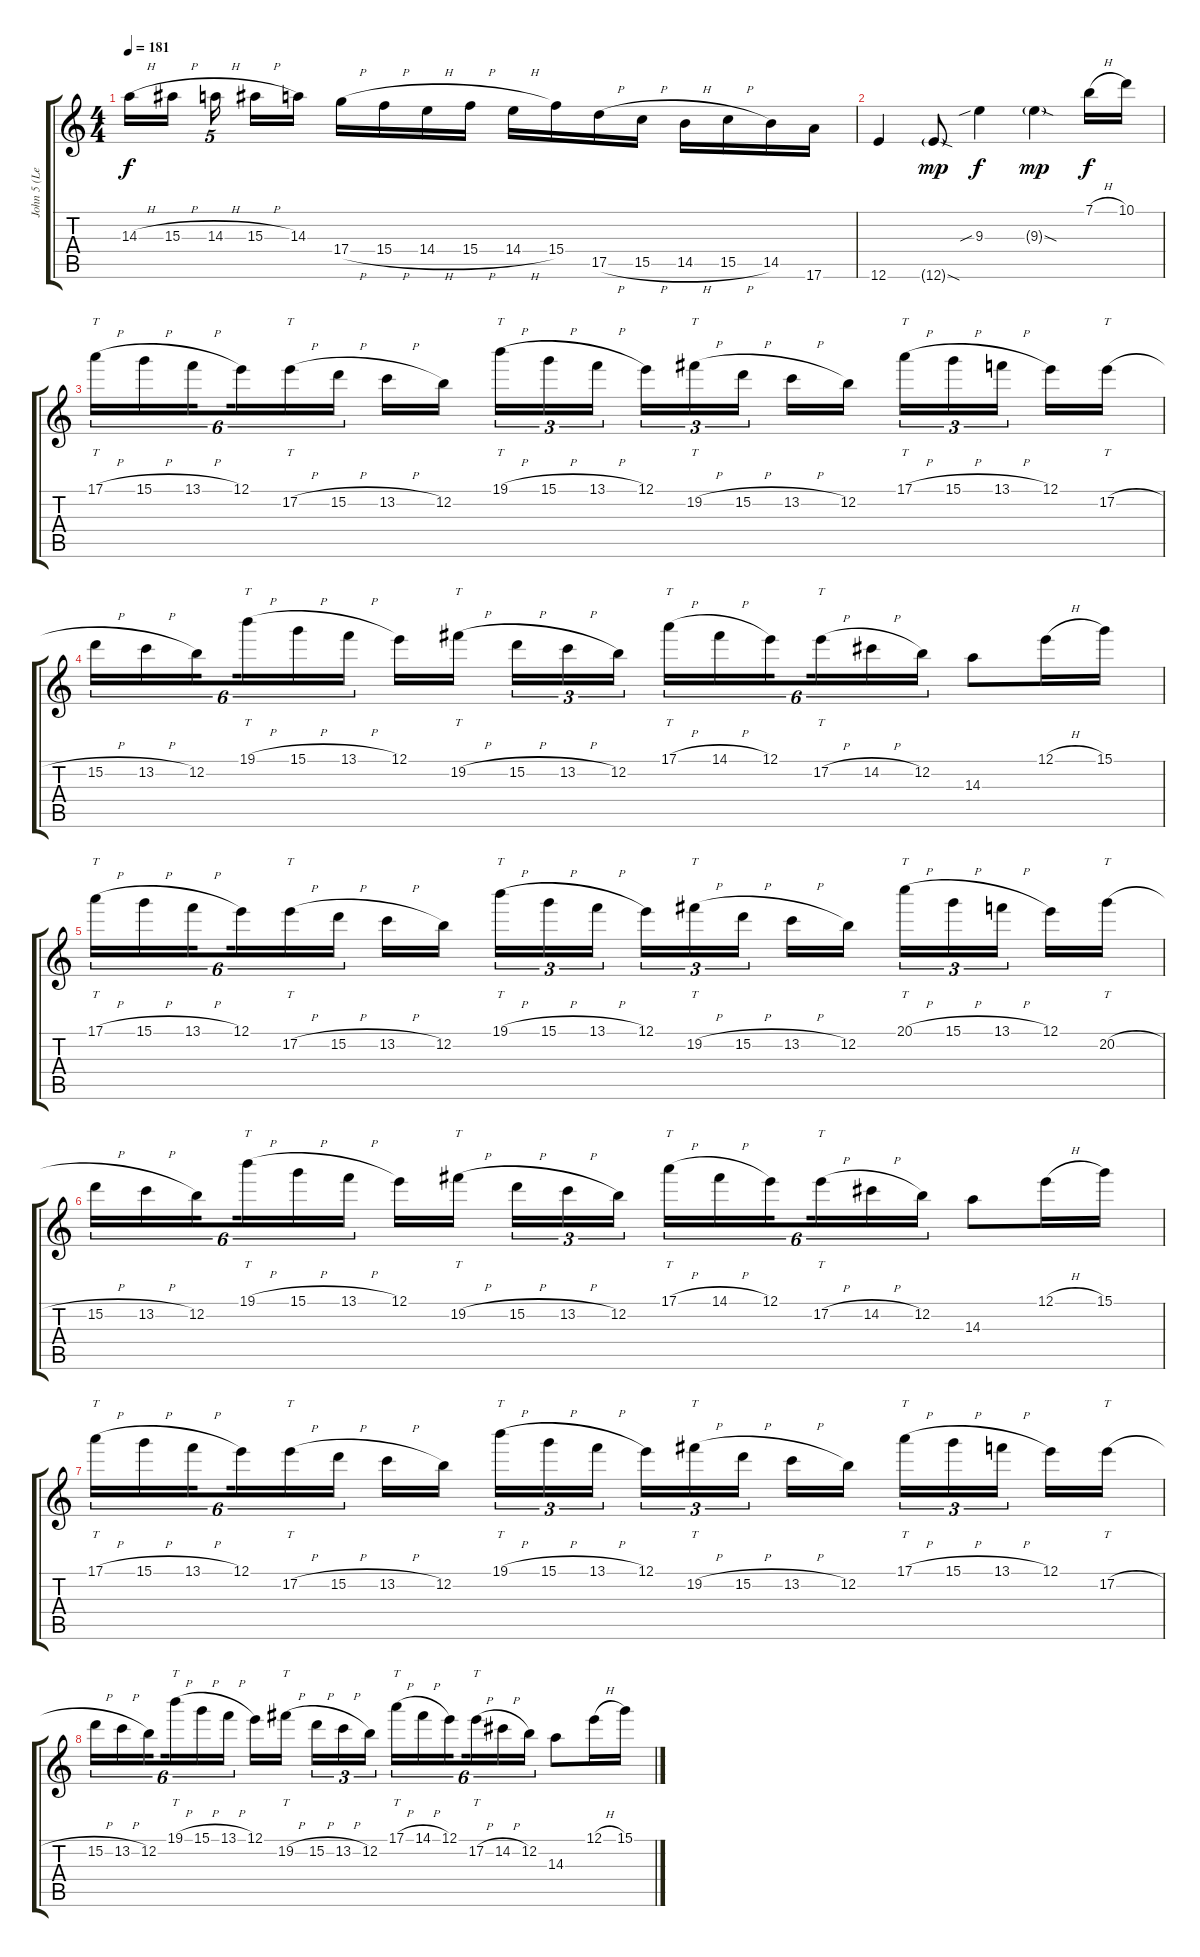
\track ("John 5 (Lead)" "John 5 (Le") {instrument electricguitarjazz}
\staff {score tabs}
\tuning (E4 B3 G3 D3 A2 E2) {hide}
\ts (4 4)
\tempo 181
\clef g2
\ks c
14.3{h}.16{dy f} 15.3{h}.16{beam splitsecondary} 14.3{h}.16{tu (5 4) beam splitsecondary} 15.3{h}.16 14.3.16 17.4{h}.16 15.4{h}.16 14.4{h}.16 15.4{h}.16 14.4{h}.16 15.4.16 17.5{h}.16 15.5{h}.16 14.5{h}.16 15.5{h}.16 14.5.16 17.6.16 |
12.6.4 12.6{sod g}.8{dy mp} 9.3{sib}.4{dy f} 9.3{sod g}.4{dy mp} 7.1{h}.16{dy f} 10.1.16 |
17.1{h}.16{tt tu (6 4)} 15.1{h}.16{tu (6 4)} 13.1{h}.16{tu (6 4) beam splitsecondary} 12.1.16{tu (6 4)} 17.2{h}.16{tt tu (6 4)} 15.2{h}.16{tu (6 4)} 13.2{h}.16 12.2.16{beam splitsecondary} 19.1{h}.16{tt tu (3 2)} 15.1{h}.16{tu (3 2)} 13.1{h}.16{tu (3 2)} 12.1.16{tu (3 2)} 19.2{h}.16{tt tu (3 2)} 15.2{h}.16{tu (3 2) beam splitsecondary} 13.2{h}.16 12.2.16 17.1{h}.16{tt tu (3 2)} 15.1{h}.16{tu (3 2)} 13.1{h}.16{tu (3 2) beam splitsecondary} 12.1.16 17.2{h}.16{tt} |
15.2{h}.16{tu (6 4)} 13.2{h}.16{tu (6 4)} 12.2.16{tu (6 4) beam splitsecondary} 19.1{h}.16{tt tu (6 4)} 15.1{h}.16{tu (6 4)} 13.1{h}.16{tu (6 4)} 12.1.16 19.2{h}.16{tt beam splitsecondary} 15.2{h}.16{tu (3 2)} 13.2{h}.16{tu (3 2)} 12.2.16{tu (3 2)} 17.1{h}.16{tt tu (6 4)} 14.1{h}.16{tu (6 4)} 12.1.16{tu (6 4) beam splitsecondary} 17.2{h}.16{tt tu (6 4)} 14.2{h}.16{tu (6 4)} 12.2.16{tu (6 4)} 14.3.8 12.1{h}.16 15.1.16 |
17.1{h}.16{tt tu (6 4)} 15.1{h}.16{tu (6 4)} 13.1{h}.16{tu (6 4) beam splitsecondary} 12.1.16{tu (6 4)} 17.2{h}.16{tt tu (6 4)} 15.2{h}.16{tu (6 4)} 13.2{h}.16 12.2.16{beam splitsecondary} 19.1{h}.16{tt tu (3 2)} 15.1{h}.16{tu (3 2)} 13.1{h}.16{tu (3 2)} 12.1.16{tu (3 2)} 19.2{h}.16{tt tu (3 2)} 15.2{h}.16{tu (3 2) beam splitsecondary} 13.2{h}.16 12.2.16 20.1{h}.16{tt tu (3 2)} 15.1{h}.16{tu (3 2)} 13.1{h}.16{tu (3 2) beam splitsecondary} 12.1.16 20.2{h}.16{tt} |
15.2{h}.16{tu (6 4)} 13.2{h}.16{tu (6 4)} 12.2.16{tu (6 4) beam splitsecondary} 19.1{h}.16{tt tu (6 4)} 15.1{h}.16{tu (6 4)} 13.1{h}.16{tu (6 4)} 12.1.16 19.2{h}.16{tt beam splitsecondary} 15.2{h}.16{tu (3 2)} 13.2{h}.16{tu (3 2)} 12.2.16{tu (3 2)} 17.1{h}.16{tt tu (6 4)} 14.1{h}.16{tu (6 4)} 12.1.16{tu (6 4) beam splitsecondary} 17.2{h}.16{tt tu (6 4)} 14.2{h}.16{tu (6 4)} 12.2.16{tu (6 4)} 14.3.8 12.1{h}.16 15.1.16 |
17.1{h}.16{tt tu (6 4)} 15.1{h}.16{tu (6 4)} 13.1{h}.16{tu (6 4) beam splitsecondary} 12.1.16{tu (6 4)} 17.2{h}.16{tt tu (6 4)} 15.2{h}.16{tu (6 4)} 13.2{h}.16 12.2.16{beam splitsecondary} 19.1{h}.16{tt tu (3 2)} 15.1{h}.16{tu (3 2)} 13.1{h}.16{tu (3 2)} 12.1.16{tu (3 2)} 19.2{h}.16{tt tu (3 2)} 15.2{h}.16{tu (3 2) beam splitsecondary} 13.2{h}.16 12.2.16 17.1{h}.16{tt tu (3 2)} 15.1{h}.16{tu (3 2)} 13.1{h}.16{tu (3 2) beam splitsecondary} 12.1.16 17.2{h}.16{tt} |
15.2{h}.16{tu (6 4)} 13.2{h}.16{tu (6 4)} 12.2.16{tu (6 4) beam splitsecondary} 19.1{h}.16{tt tu (6 4)} 15.1{h}.16{tu (6 4)} 13.1{h}.16{tu (6 4)} 12.1.16 19.2{h}.16{tt beam splitsecondary} 15.2{h}.16{tu (3 2)} 13.2{h}.16{tu (3 2)} 12.2.16{tu (3 2)} 17.1{h}.16{tt tu (6 4)} 14.1{h}.16{tu (6 4)} 12.1.16{tu (6 4) beam splitsecondary} 17.2{h}.16{tt tu (6 4)} 14.2{h}.16{tu (6 4)} 12.2.16{tu (6 4)} 14.3.8 12.1{h}.16 15.1.16
